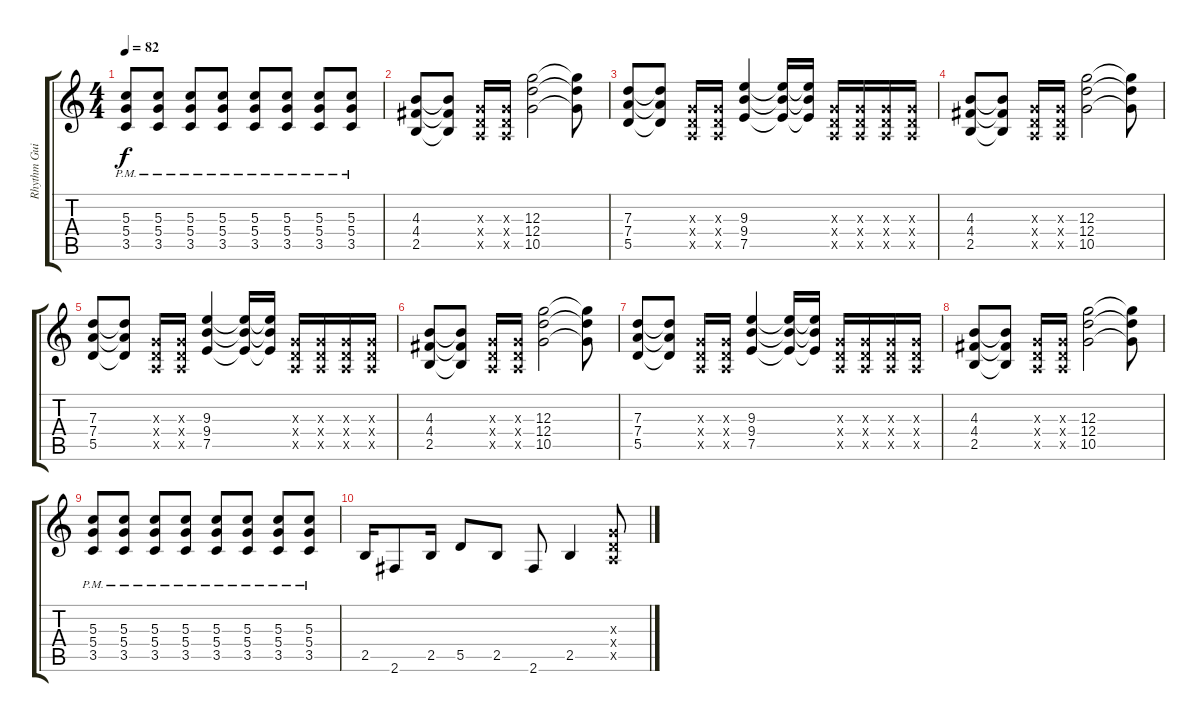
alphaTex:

\track ("Rhythm Guitar" "Rhythm Gui") {instrument overdrivenguitar}
\staff {score tabs}
\tuning (E4 B3 G3 D3 A2 E2) {hide}
\ts (4 4)
\tempo 82
\clef g2
\ks c
(5.3{pm} 5.4{pm} 3.5{pm}).8{dy f} (5.3{pm} 5.4{pm} 3.5{pm}).8 (5.3{pm} 5.4{pm} 3.5{pm}).8 (5.3{pm} 5.4{pm} 3.5{pm}).8 (5.3{pm} 5.4{pm} 3.5{pm}).8 (5.3{pm} 5.4{pm} 3.5{pm}).8 (5.3{pm} 5.4{pm} 3.5{pm}).8 (5.3{pm} 5.4{pm} 3.5{pm}).8 |
(4.3 4.4 2.5).8 (4.3{t} 4.4{t} 2.5{t}).8 (0.3{x} 0.4{x} 0.5{x}).16 (0.3{x} 0.4{x} 0.5{x}).16 (12.3 12.4 10.5).2 (12.3{t} 12.4{t} 10.5{t}).8 |
(7.3 7.4 5.5).8 (7.3{t} 7.4{t} 5.5{t}).8 (0.3{x} 0.4{x} 0.5{x}).16 (0.3{x} 0.4{x} 0.5{x}).16 (9.3 9.4 7.5).4 (9.3{t} 9.4{t} 7.5{t}).16 (9.3{t} 9.4{t} 7.5{t}).16 (0.3{x} 0.4{x} 0.5{x}).16 (0.3{x} 0.4{x} 0.5{x}).16 (0.3{x} 0.4{x} 0.5{x}).16 (0.3{x} 0.4{x} 0.5{x}).16 |
(4.3 4.4 2.5).8 (4.3{t} 4.4{t} 2.5{t}).8 (0.3{x} 0.4{x} 0.5{x}).16 (0.3{x} 0.4{x} 0.5{x}).16 (12.3 12.4 10.5).2 (12.3{t} 12.4{t} 10.5{t}).8 |
(7.3 7.4 5.5).8 (7.3{t} 7.4{t} 5.5{t}).8 (0.3{x} 0.4{x} 0.5{x}).16 (0.3{x} 0.4{x} 0.5{x}).16 (9.3 9.4 7.5).4 (9.3{t} 9.4{t} 7.5{t}).16 (9.3{t} 9.4{t} 7.5{t}).16 (0.3{x} 0.4{x} 0.5{x}).16 (0.3{x} 0.4{x} 0.5{x}).16 (0.3{x} 0.4{x} 0.5{x}).16 (0.3{x} 0.4{x} 0.5{x}).16 |
(4.3 4.4 2.5).8 (4.3{t} 4.4{t} 2.5{t}).8 (0.3{x} 0.4{x} 0.5{x}).16 (0.3{x} 0.4{x} 0.5{x}).16 (12.3 12.4 10.5).2 (12.3{t} 12.4{t} 10.5{t}).8 |
(7.3 7.4 5.5).8 (7.3{t} 7.4{t} 5.5{t}).8 (0.3{x} 0.4{x} 0.5{x}).16 (0.3{x} 0.4{x} 0.5{x}).16 (9.3 9.4 7.5).4 (9.3{t} 9.4{t} 7.5{t}).16 (9.3{t} 9.4{t} 7.5{t}).16 (0.3{x} 0.4{x} 0.5{x}).16 (0.3{x} 0.4{x} 0.5{x}).16 (0.3{x} 0.4{x} 0.5{x}).16 (0.3{x} 0.4{x} 0.5{x}).16 |
(4.3 4.4 2.5).8 (4.3{t} 4.4{t} 2.5{t}).8 (0.3{x} 0.4{x} 0.5{x}).16 (0.3{x} 0.4{x} 0.5{x}).16 (12.3 12.4 10.5).2 (12.3{t} 12.4{t} 10.5{t}).8 |
(5.3{pm} 5.4{pm} 3.5{pm}).8 (5.3{pm} 5.4{pm} 3.5{pm}).8 (5.3{pm} 5.4{pm} 3.5{pm}).8 (5.3{pm} 5.4{pm} 3.5{pm}).8 (5.3{pm} 5.4{pm} 3.5{pm}).8 (5.3{pm} 5.4{pm} 3.5{pm}).8 (5.3{pm} 5.4{pm} 3.5{pm}).8 (5.3{pm} 5.4{pm} 3.5{pm}).8 |
2.5.16 2.6.8 2.5.16 5.5.8 2.5.8 2.6.8 2.5.4 (0.3{x} 0.4{x} 0.5{x}).8
